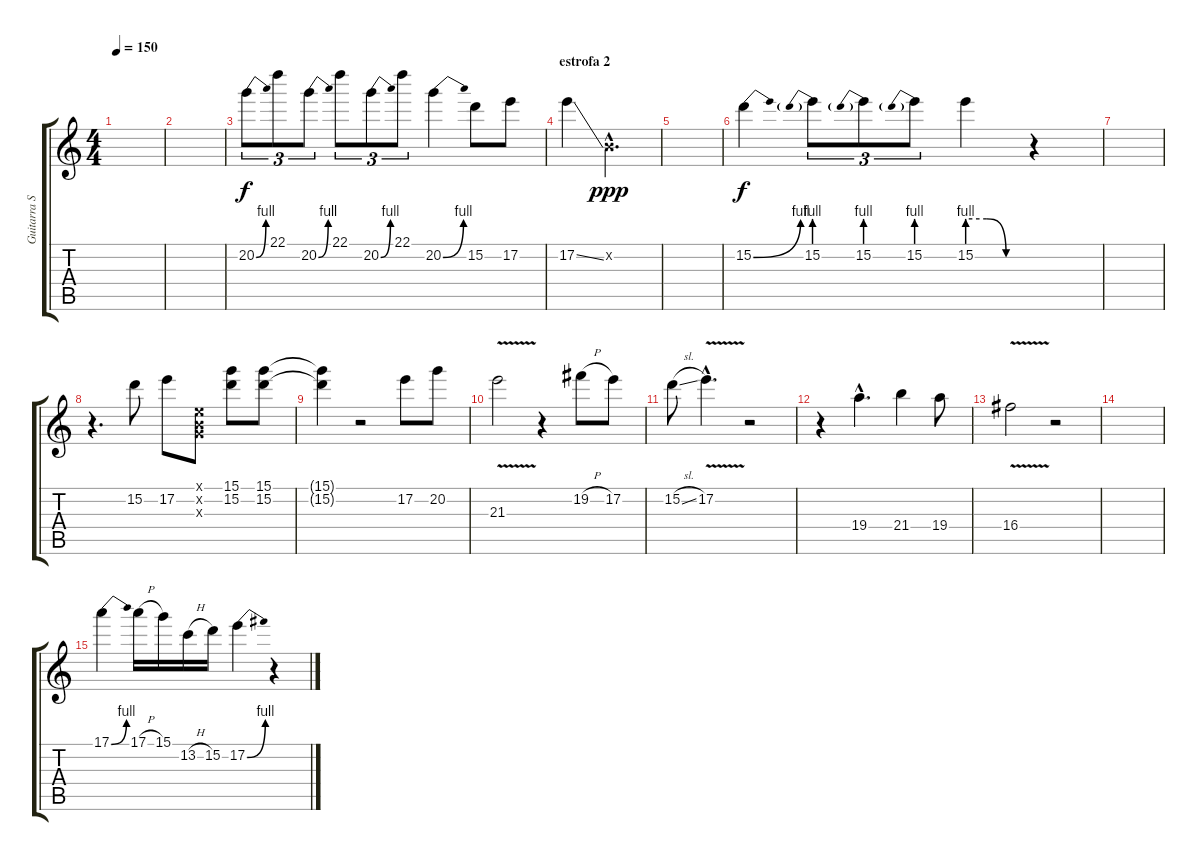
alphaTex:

\track ("Guitarra Solo" "Guitarra S") {instrument distortionguitar}
\staff {score tabs}
\tuning (E4 B3 G3 D3 A2 E2) {hide}
\ts (4 4)
\tempo 150
\clef g2
\ks c
|
|
20.2{be (bend 0 0 60 4)}.8{tu (3 2)} 22.1.8{tu (3 2)} 20.2{be (bend 0 0 60 4)}.8{tu (3 2)} 22.1.8{tu (3 2)} 20.2{be (bend 0 0 60 4)}.8{tu (3 2)} 22.1.8{tu (3 2)} 20.2{be (bend 0 0 60 4)}.4 15.2.8 17.2.8 |
\section ("" "estrofa 2")
17.2{ss}.4 0.2{hac x}.2{d dy ppp} |
|
15.2{be (bend 0 0 60 4)}.4{dy f} 15.2{be (prebend 0 4 60 4)}.8{tu (3 2)} 15.2{be (prebend 0 4 60 4)}.8{tu (3 2)} 15.2{be (prebend 0 4 60 4)}.8{tu (3 2)} 15.2{be (custom 0 4 20 4 40 0 60 0)}.4 r.4 |
|
r.4{d} 15.2.8 17.2.8 (0.1{x} 0.2{x} 0.3{x}).8 (15.1 15.2).8 (15.1 15.2).8 |
(15.1{t} 15.2{t}).4 r.2 17.2.8 20.2.8 |
21.3{v}.2 r.4 19.2{h}.8 17.2.8 |
15.2{sl}.8 17.2{v hac}.4{d} r.2 |
r.4 19.4{hac}.4{d} 21.4.4 19.4.8 |
16.4{v}.2 r.2 |
|
17.1{be (bend 0 0 60 4)}.4 17.1{h}.16 15.1.16 13.2{h}.16 15.2.16 17.2{be (bend 0 0 60 4)}.4 r.4
